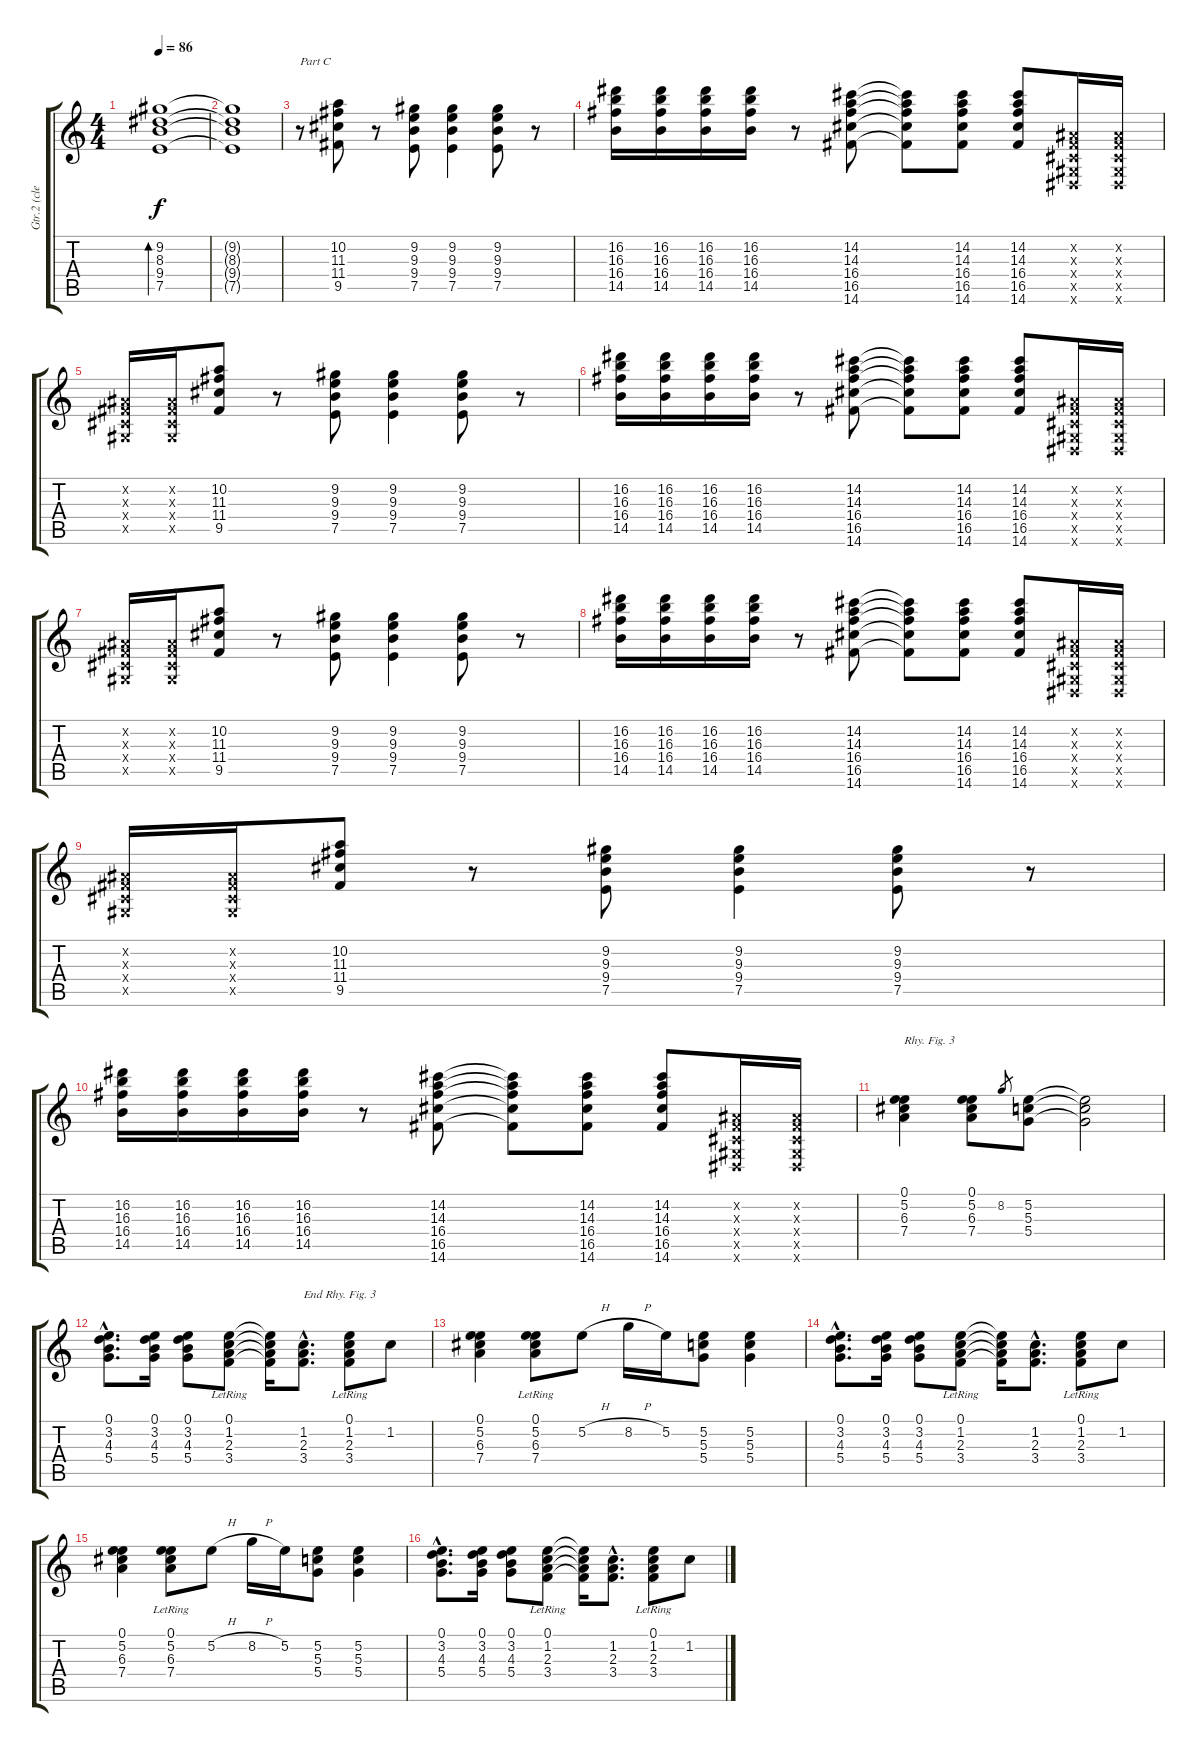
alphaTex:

\track ("Gtr.2 (clean)" "Gtr.2 (cle") {instrument electricguitarclean}
\staff {score tabs}
\tuning (E4 B3 G3 D3 A2 E2) {hide}
\ts (4 4)
\tempo 86
\clef g2
\ks c
(9.2 8.3 9.4 7.5).1{bd 120 dy f} |
(9.2{t} 8.3{t} 9.4{t} 7.5{t}).1 |
r.8{txt "Part C"} (10.2 11.3 11.4 9.5).8 r.8 (9.2 9.3 9.4 7.5).8 (9.2 9.3 9.4 7.5).4 (9.2 9.3 9.4 7.5).8 r.8 |
(16.2 16.3 16.4 14.5).16 (16.2 16.3 16.4 14.5).16 (16.2 16.3 16.4 14.5).16 (16.2 16.3 16.4 14.5).16 r.8 (14.2 14.3 16.4 16.5 14.6).8 (14.2{t} 14.3{t} 16.4{t} 16.5{t} 14.6{t}).8 (14.2 14.3 16.4 16.5 14.6).8 (14.2 14.3 16.4 16.5 14.6).8 (-1.2{x} -1.3{x} -1.4{x} -1.5{x} -1.6{x}).16 (-1.2{x} -1.3{x} -1.4{x} -1.5{x} -1.6{x}).16 |
(-1.2{x} -1.3{x} -1.4{x} -1.5{x}).16 (-1.2{x} -1.3{x} -1.4{x} -1.5{x}).16 (10.2 11.3 11.4 9.5).8 r.8 (9.2 9.3 9.4 7.5).8 (9.2 9.3 9.4 7.5).4 (9.2 9.3 9.4 7.5).8 r.8 |
(16.2 16.3 16.4 14.5).16 (16.2 16.3 16.4 14.5).16 (16.2 16.3 16.4 14.5).16 (16.2 16.3 16.4 14.5).16 r.8 (14.2 14.3 16.4 16.5 14.6).8 (14.2{t} 14.3{t} 16.4{t} 16.5{t} 14.6{t}).8 (14.2 14.3 16.4 16.5 14.6).8 (14.2 14.3 16.4 16.5 14.6).8 (-1.2{x} -1.3{x} -1.4{x} -1.5{x} -1.6{x}).16 (-1.2{x} -1.3{x} -1.4{x} -1.5{x} -1.6{x}).16 |
(-1.2{x} -1.3{x} -1.4{x} -1.5{x}).16 (-1.2{x} -1.3{x} -1.4{x} -1.5{x}).16 (10.2 11.3 11.4 9.5).8 r.8 (9.2 9.3 9.4 7.5).8 (9.2 9.3 9.4 7.5).4 (9.2 9.3 9.4 7.5).8 r.8 |
(16.2 16.3 16.4 14.5).16 (16.2 16.3 16.4 14.5).16 (16.2 16.3 16.4 14.5).16 (16.2 16.3 16.4 14.5).16 r.8 (14.2 14.3 16.4 16.5 14.6).8 (14.2{t} 14.3{t} 16.4{t} 16.5{t} 14.6{t}).8 (14.2 14.3 16.4 16.5 14.6).8 (14.2 14.3 16.4 16.5 14.6).8 (-1.2{x} -1.3{x} -1.4{x} -1.5{x} -1.6{x}).16 (-1.2{x} -1.3{x} -1.4{x} -1.5{x} -1.6{x}).16 |
(-1.2{x} -1.3{x} -1.4{x} -1.5{x}).16 (-1.2{x} -1.3{x} -1.4{x} -1.5{x}).16 (10.2 11.3 11.4 9.5).8 r.8 (9.2 9.3 9.4 7.5).8 (9.2 9.3 9.4 7.5).4 (9.2 9.3 9.4 7.5).8 r.8 |
(16.2 16.3 16.4 14.5).16 (16.2 16.3 16.4 14.5).16 (16.2 16.3 16.4 14.5).16 (16.2 16.3 16.4 14.5).16 r.8 (14.2 14.3 16.4 16.5 14.6).8 (14.2{t} 14.3{t} 16.4{t} 16.5{t} 14.6{t}).8 (14.2 14.3 16.4 16.5 14.6).8 (14.2 14.3 16.4 16.5 14.6).8 (-1.2{x} -1.3{x} -1.4{x} -1.5{x} -1.6{x}).16 (-1.2{x} -1.3{x} -1.4{x} -1.5{x} -1.6{x}).16 |
(0.1 5.2 6.3 7.4).4{txt "Rhy. Fig. 3"} (0.1 5.2 6.3 7.4).8 8.2.8{gr} (5.2 5.3 5.4).8 (5.2{t} 5.3{t} 5.4{t}).2 |
(0.1{hac} 3.2{hac} 4.3{hac} 5.4{hac}).8{d} (0.1 3.2 4.3 5.4).16 (0.1 3.2 4.3 5.4).8 (0.1{lr} 1.2 2.3 3.4).8 (0.1{t} 1.2{t} 2.3{t} 3.4{t}).16 (1.2{hac} 2.3{hac} 3.4{hac}).8{d txt "End Rhy. Fig. 3"} (0.1{lr} 1.2 2.3{lr} 3.4{lr}).8 1.2.8 |
(0.1 5.2 6.3 7.4).4 (0.1 5.2 6.3{lr} 7.4{lr}).8 5.2{h}.8 8.2{h}.16 5.2.16 (5.2 5.3 5.4).8 (5.2 5.3 5.4).4 |
(0.1{hac} 3.2{hac} 4.3{hac} 5.4{hac}).8{d} (0.1 3.2 4.3 5.4).16 (0.1 3.2 4.3 5.4).8 (0.1{lr} 1.2 2.3 3.4).8 (0.1{t} 1.2{t} 2.3{t} 3.4{t}).16 (1.2{hac} 2.3{hac} 3.4{hac}).8{d} (0.1{lr} 1.2 2.3{lr} 3.4{lr}).8 1.2.8 |
(0.1 5.2 6.3 7.4).4 (0.1 5.2 6.3{lr} 7.4{lr}).8 5.2{h}.8 8.2{h}.16 5.2.16 (5.2 5.3 5.4).8 (5.2 5.3 5.4).4 |
(0.1{hac} 3.2{hac} 4.3{hac} 5.4{hac}).8{d} (0.1 3.2 4.3 5.4).16 (0.1 3.2 4.3 5.4).8 (0.1{lr} 1.2 2.3 3.4).8 (0.1{t} 1.2{t} 2.3{t} 3.4{t}).16 (1.2{hac} 2.3{hac} 3.4{hac}).8{d} (0.1{lr} 1.2 2.3{lr} 3.4{lr}).8 1.2.8
